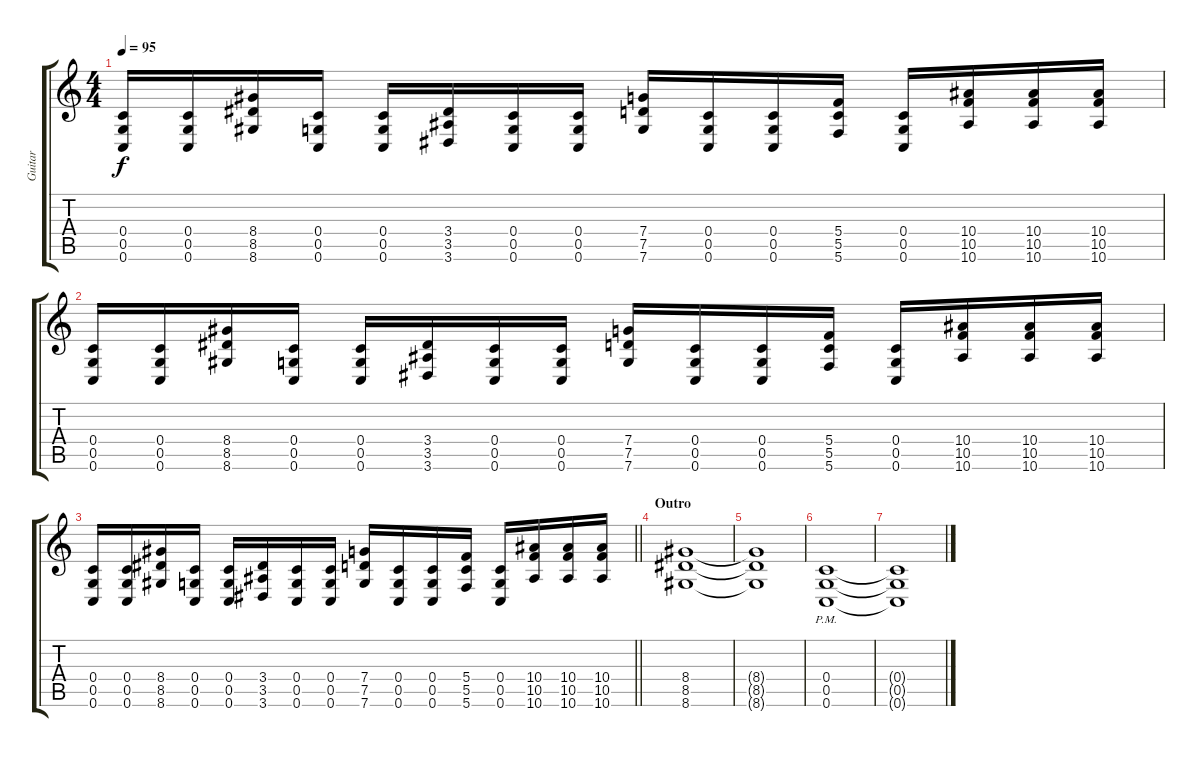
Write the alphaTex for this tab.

\track ("Guitar" "Guitar") {instrument distortionguitar}
\staff {score tabs}
\tuning (D4 A3 F3 C3 G2 C2) {hide}
\ts (4 4)
\tempo 95
\clef g2
\ks c
(0.4 0.5 0.6).16{dy f} (0.4 0.5 0.6).16 (8.4 8.5 8.6).16 (0.4 0.5 0.6).16 (0.4 0.5 0.6).16 (3.4 3.5 3.6).16 (0.4 0.5 0.6).16 (0.4 0.5 0.6).16 (7.4 7.5 7.6).16 (0.4 0.5 0.6).16 (0.4 0.5 0.6).16 (5.4 5.5 5.6).16 (0.4 0.5 0.6).16 (10.4 10.5 10.6).16 (10.4 10.5 10.6).16 (10.4 10.5 10.6).16 |
(0.4 0.5 0.6).16 (0.4 0.5 0.6).16 (8.4 8.5 8.6).16 (0.4 0.5 0.6).16 (0.4 0.5 0.6).16 (3.4 3.5 3.6).16 (0.4 0.5 0.6).16 (0.4 0.5 0.6).16 (7.4 7.5 7.6).16 (0.4 0.5 0.6).16 (0.4 0.5 0.6).16 (5.4 5.5 5.6).16 (0.4 0.5 0.6).16 (10.4 10.5 10.6).16 (10.4 10.5 10.6).16 (10.4 10.5 10.6).16 |
\barLineRight lightlight
(0.4 0.5 0.6).16 (0.4 0.5 0.6).16 (8.4 8.5 8.6).16 (0.4 0.5 0.6).16 (0.4 0.5 0.6).16 (3.4 3.5 3.6).16 (0.4 0.5 0.6).16 (0.4 0.5 0.6).16 (7.4 7.5 7.6).16 (0.4 0.5 0.6).16 (0.4 0.5 0.6).16 (5.4 5.5 5.6).16 (0.4 0.5 0.6).16 (10.4 10.5 10.6).16 (10.4 10.5 10.6).16 (10.4 10.5 10.6).16 |
\section ("" "Outro")
(8.4 8.5 8.6).1 |
(8.4{t} 8.5{t} 8.6{t}).1 |
(0.4{pm} 0.5{pm} 0.6{pm}).1 |
(0.4{t} 0.5{t} 0.6{t}).1
